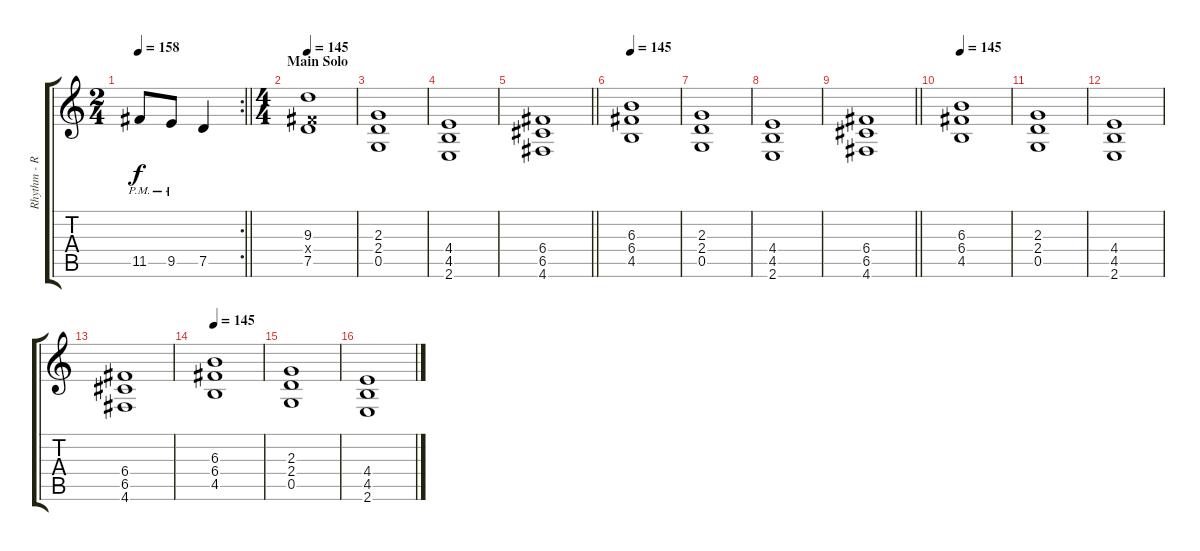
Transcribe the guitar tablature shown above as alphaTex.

\track ("Rhythm - Right" "Rhythm - R") {instrument distortionguitar}
\staff {score tabs}
\tuning (D4 A3 F3 C3 G2 D2) {hide}
\rc 2
\ts (2 4)
\tempo 158
\clef g2
\barLineRight lightlight
\ks c
11.5{pm}.8{dy f} 9.5{pm}.8 7.5.4 |
\ts (4 4)
\section ("" "Main Solo")
\tempo 145
(9.3 6.4{x} 7.5).1 |
(2.3 2.4 0.5).1 |
(4.4 4.5 2.6).1 |
\barLineRight lightlight
(6.4 6.5 4.6).1 |
\tempo 145
(6.3 6.4 4.5).1 |
(2.3 2.4 0.5).1 |
(4.4 4.5 2.6).1 |
\barLineRight lightlight
(6.4 6.5 4.6).1 |
\tempo 145
(6.3 6.4 4.5).1 |
(2.3 2.4 0.5).1 |
(4.4 4.5 2.6).1 |
(6.4 6.5 4.6).1 |
\tempo 145
(6.3 6.4 4.5).1 |
(2.3 2.4 0.5).1 |
(4.4 4.5 2.6).1
